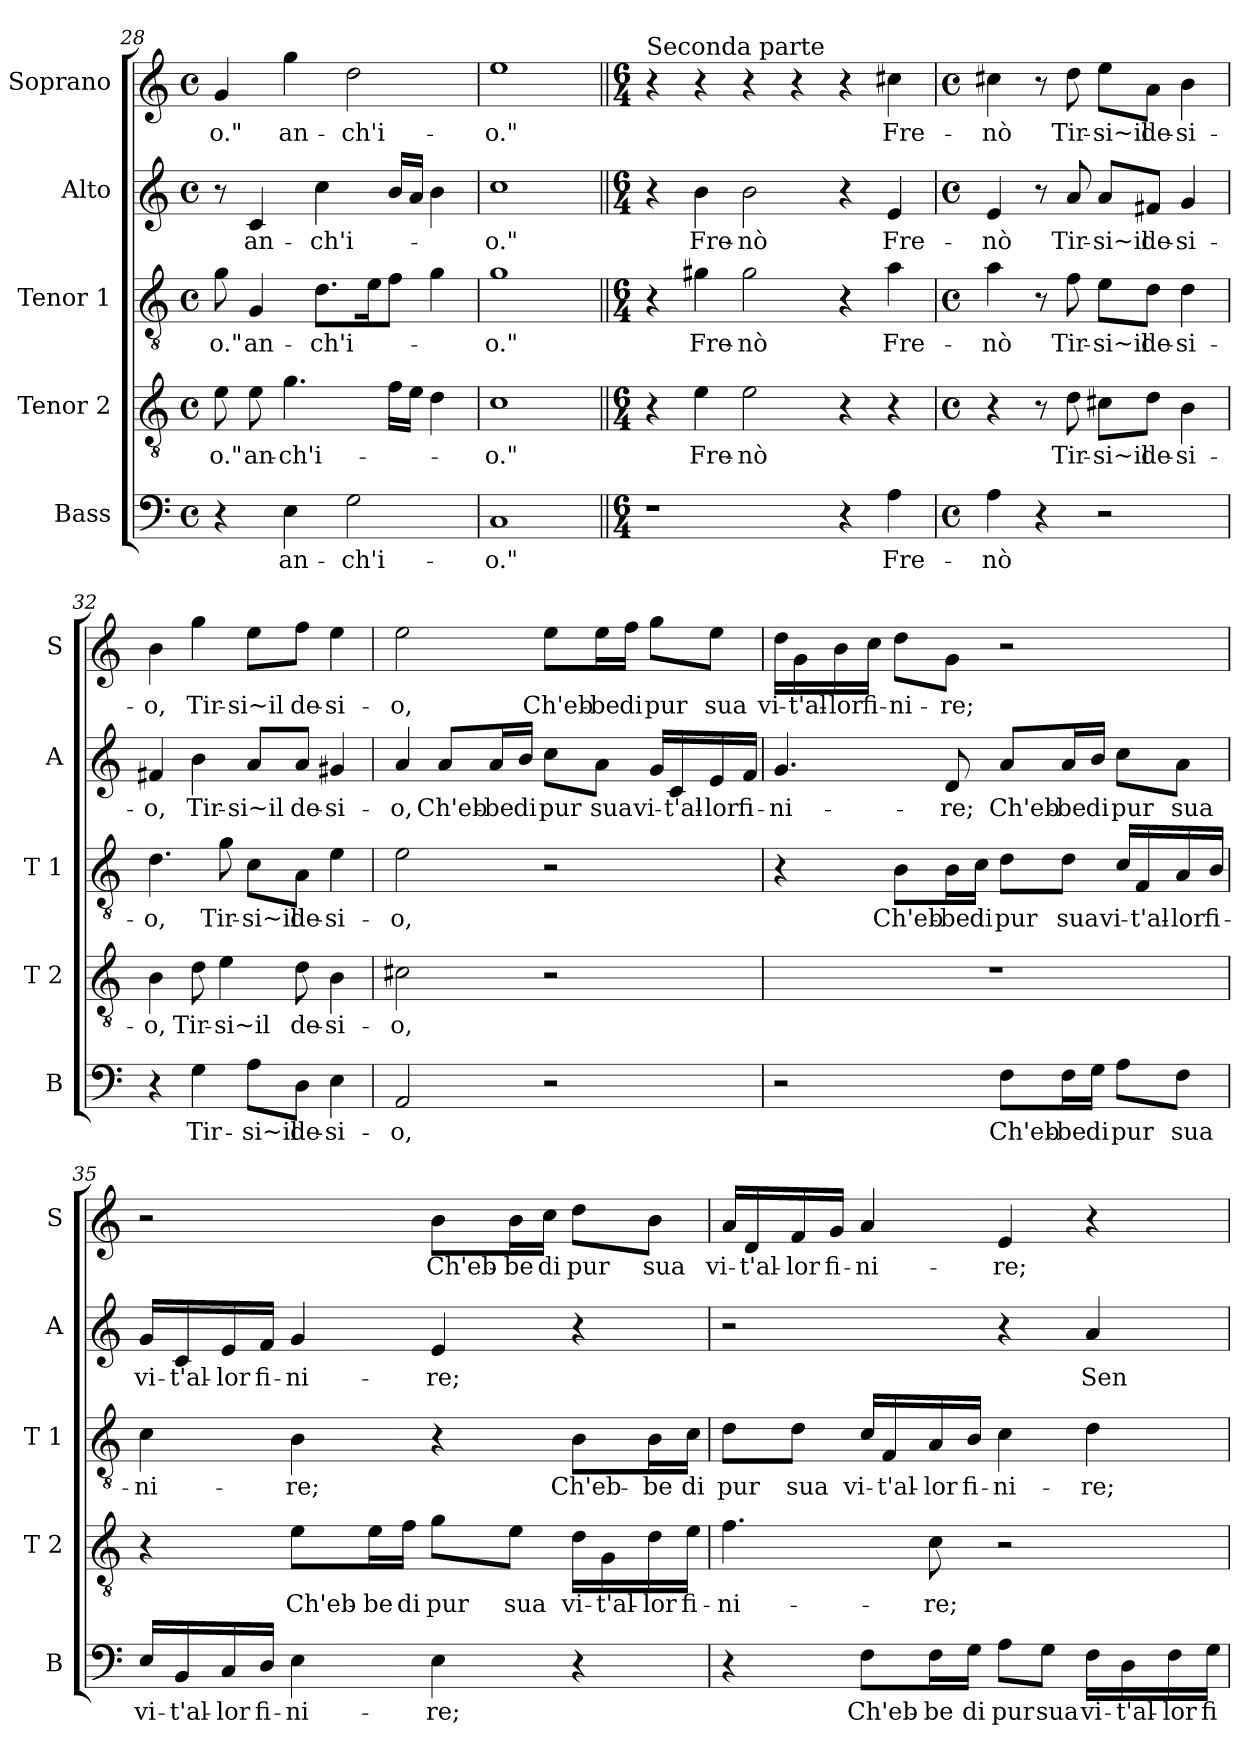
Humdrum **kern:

**kern	**text	**kern	**text	**kern	**text	**kern	**text	**kern	**text
*part5	*part5	*part4	*part4	*part3	*part3	*part2	*part2	*part1	*part1
*staff5	*staff5	*staff4	*staff4	*staff3	*staff3	*staff2	*staff2	*staff1	*staff1
*I"Bass	*	*I"Tenor 2	*	*I"Tenor 1	*	*I"Alto	*	*I"Soprano	*
*I'B	*	*I'T 2	*	*I'T 1	*	*I'A	*	*I'S	*
!!LO:PB:g=z
*clefF4	*	*clefGv2	*	*clefGv2	*	*clefG2	*	*clefG2	*
*k[]	*	*k[]	*	*k[]	*	*k[]	*	*k[]	*
*C:	*	*C:	*	*C:	*	*C:	*	*C:	*
*M4/4	*	*M4/4	*	*M4/4	*	*M4/4	*	*M4/4	*
*met(c)	*	*met(c)	*	*met(c)	*	*met(c)	*	*met(c)	*
=28	=28	=28	=28	=28	=28	=28	=28	=28	=28
4r	.	8e\	-o."	8g\	-o."	8r	.	4g/	-o."
.	.	8e\	an-	4G/	an-	4c/	an-	.	.
4E\	an-	4.g\	-ch'i-	.	.	.	.	4gg\	an-
.	.	.	.	8.d\L	-ch'i-	4cc\	-ch'i-	.	.
2G\	-ch'i-	.	.	.	.	.	.	2dd\	-ch'i-
.	.	.	.	16e\k	.	.	.	.	.
.	.	16f\LL	.	8f\J	.	16b/LL	.	.	.
.	.	16e\JJ	.	.	.	16a/JJ	.	.	.
.	.	4d\	.	4g\	.	4b\	.	.	.
=29	=29	=29	=29	=29	=29	=29	=29	=29	=29
1C	-o."	1c	-o."	1g	-o."	1cc	-o."	1ee	-o."
=30||	=30||	=30||	=30||	=30||	=30||	=30||	=30||	=30||	=30||
*M6/4	*	*M6/4	*	*M6/4	*	*M6/4	*	*M6/4	*
!	!	!	!	!	!	!	!	!LO:TX:a:t=Seconda parte	!
1r	.	4r	.	4r	.	4r	.	4r	.
.	.	4e\	Fre-	4g#X\	Fre-	4b\	Fre-	4r	.
.	.	2e\	-nò	2g#\	-nò	2b\	-nò	4r	.
.	.	.	.	.	.	.	.	4r	.
4r	.	4r	.	4r	.	4r	.	4r	.
4A\	Fre-	4r	.	4a\	Fre-	4e/	Fre-	4cc#X\	Fre-
=31	=31	=31	=31	=31	=31	=31	=31	=31	=31
*M4/4	*	*M4/4	*	*M4/4	*	*M4/4	*	*M4/4	*
*met(c)	*	*met(c)	*	*met(c)	*	*met(c)	*	*met(c)	*
4A\	-nò	4r	.	4a\	-nò	4e/	-nò	4cc#X\	-nò
4r	.	8r	.	8r	.	8r	.	8r	.
.	.	8d\	Tir-	8f\	Tir-	8a/	Tir-	8dd\	Tir-
2r	.	8c#X\L	-si~il	8e\L	-si~il	8a/L	-si~il	8ee\L	-si~il
.	.	8d\J	de-	8d\J	de-	8f#X/J	de-	8a\J	de-
.	.	4B\	-si-	4d\	-si-	4g/	-si-	4b\	-si-
!!LO:LB:g=z
=32	=32	=32	=32	=32	=32	=32	=32	=32	=32
4r	.	4B\	-o,	4.d\	-o,	4f#X/	-o,	4b\	-o,
4G\	Tir-	8d\	Tir-	.	.	4b\	Tir-	4gg\	Tir-
.	.	4e\	-si~il	8g\	Tir-	.	.	.	.
8A\L	-si~il	.	.	8c\L	-si~il	8a/L	-si~il	8ee\L	-si~il
8D\J	de-	8d\	de-	8A\J	de-	8a/J	de-	8ff\J	de-
4E\	-si-	4B\	-si-	4e\	-si-	4g#X/	-si-	4ee\	-si-
=33	=33	=33	=33	=33	=33	=33	=33	=33	=33
2AA/	-o,	2c#X\	-o,	2e\	-o,	4a/	-o,	2ee\	-o,
.	.	.	.	.	.	8a/L	Ch'eb-	.	.
.	.	.	.	.	.	16a/L	-be	.	.
.	.	.	.	.	.	16b/JJ	di	.	.
2r	.	2r	.	2r	.	8cc\L	pur	8ee\L	Ch'eb-
.	.	.	.	.	.	8a\J	sua	16ee\L	-be
.	.	.	.	.	.	.	.	16ff\JJ	di
.	.	.	.	.	.	16g/LL	vi-	8gg\L	pur
.	.	.	.	.	.	16c/	-t'al-	.	.
.	.	.	.	.	.	16e/	-lor	8ee\J	sua
.	.	.	.	.	.	16f/JJ	fi-	.	.
!!LO:PB:g=z
=34	=34	=34	=34	=34	=34	=34	=34	=34	=34
2r	.	1r	.	4r	.	4.g/	-ni-	16dd\LL	vi-
.	.	.	.	.	.	.	.	16g\	-t'al-
.	.	.	.	.	.	.	.	16b\	-lor
.	.	.	.	.	.	.	.	16cc\JJ	fi-
.	.	.	.	8B\L	Ch'eb-	.	.	8dd\L	-ni-
.	.	.	.	16B\L	-be	8d/	-re;	8g\J	-re;
.	.	.	.	16c\JJ	di	.	.	.	.
8F\L	Ch'eb-	.	.	8d\L	pur	8a/L	Ch'eb-	2r	.
16F\L	-be	.	.	8d\J	sua	16a/L	-be	.	.
16G\JJ	di	.	.	.	.	16b/JJ	di	.	.
8A\L	pur	.	.	16c/LL	vi-	8cc\L	pur	.	.
.	.	.	.	16F/	-t'al-	.	.	.	.
8F\J	sua	.	.	16A/	-lor	8a\J	sua	.	.
.	.	.	.	16B/JJ	fi-	.	.	.	.
=35	=35	=35	=35	=35	=35	=35	=35	=35	=35
16E/LL	vi-	4r	.	4c\	-ni-	16g/LL	vi-	2r	.
16BB/	-t'al-	.	.	.	.	16c/	-t'al-	.	.
16C/	-lor	.	.	.	.	16e/	-lor	.	.
16D/JJ	fi-	.	.	.	.	16f/JJ	fi-	.	.
4E\	-ni-	8e\L	Ch'eb-	4B\	-re;	4g/	-ni-	.	.
.	.	16e\L	-be	.	.	.	.	.	.
.	.	16f\JJ	di	.	.	.	.	.	.
4E\	-re;	8g\L	pur	4r	.	4e/	-re;	8b\L	Ch'eb-
.	.	8e\J	sua	.	.	.	.	16b\L	-be
.	.	.	.	.	.	.	.	16cc\JJ	di
4r	.	16d\LL	vi-	8B\L	Ch'eb-	4r	.	8dd\L	pur
.	.	16G\	-t'al-	.	.	.	.	.	.
.	.	16d\	-lor	16B\L	-be	.	.	8b\J	sua
.	.	16e\JJ	fi-	16c\JJ	di	.	.	.	.
!!LO:LB:g=z
=36	=36	=36	=36	=36	=36	=36	=36	=36	=36
4r	.	4.f\	-ni-	8d\L	pur	2r	.	16a/LL	vi-
.	.	.	.	.	.	.	.	16d/	-t'al-
.	.	.	.	8d\J	sua	.	.	16f/	-lor
.	.	.	.	.	.	.	.	16g/JJ	fi-
8F\L	Ch'eb-	.	.	16c/LL	vi-	.	.	4a/	-ni-
.	.	.	.	16F/	-t'al-	.	.	.	.
16F\L	-be	8c\	-re;	16A/	-lor	.	.	.	.
16G\JJ	di	.	.	16B/JJ	fi-	.	.	.	.
8A\L	pur	2r	.	4c\	-ni-	4r	.	4e/	-re;
8G\J	sua	.	.	.	.	.	.	.	.
16F\LL	vi-	.	.	4d\	-re;	4a/	Sen-	4r	.
16D\	-t'al-	.	.	.	.	.	.	.	.
16F\	-lor	.	.	.	.	.	.	.	.
16G\JJ	fi-	.	.	.	.	.	.	.	.
=	=	=	=	=	=	=	=	=	=
*-	*-	*-	*-	*-	*-	*-	*-	*-	*-
